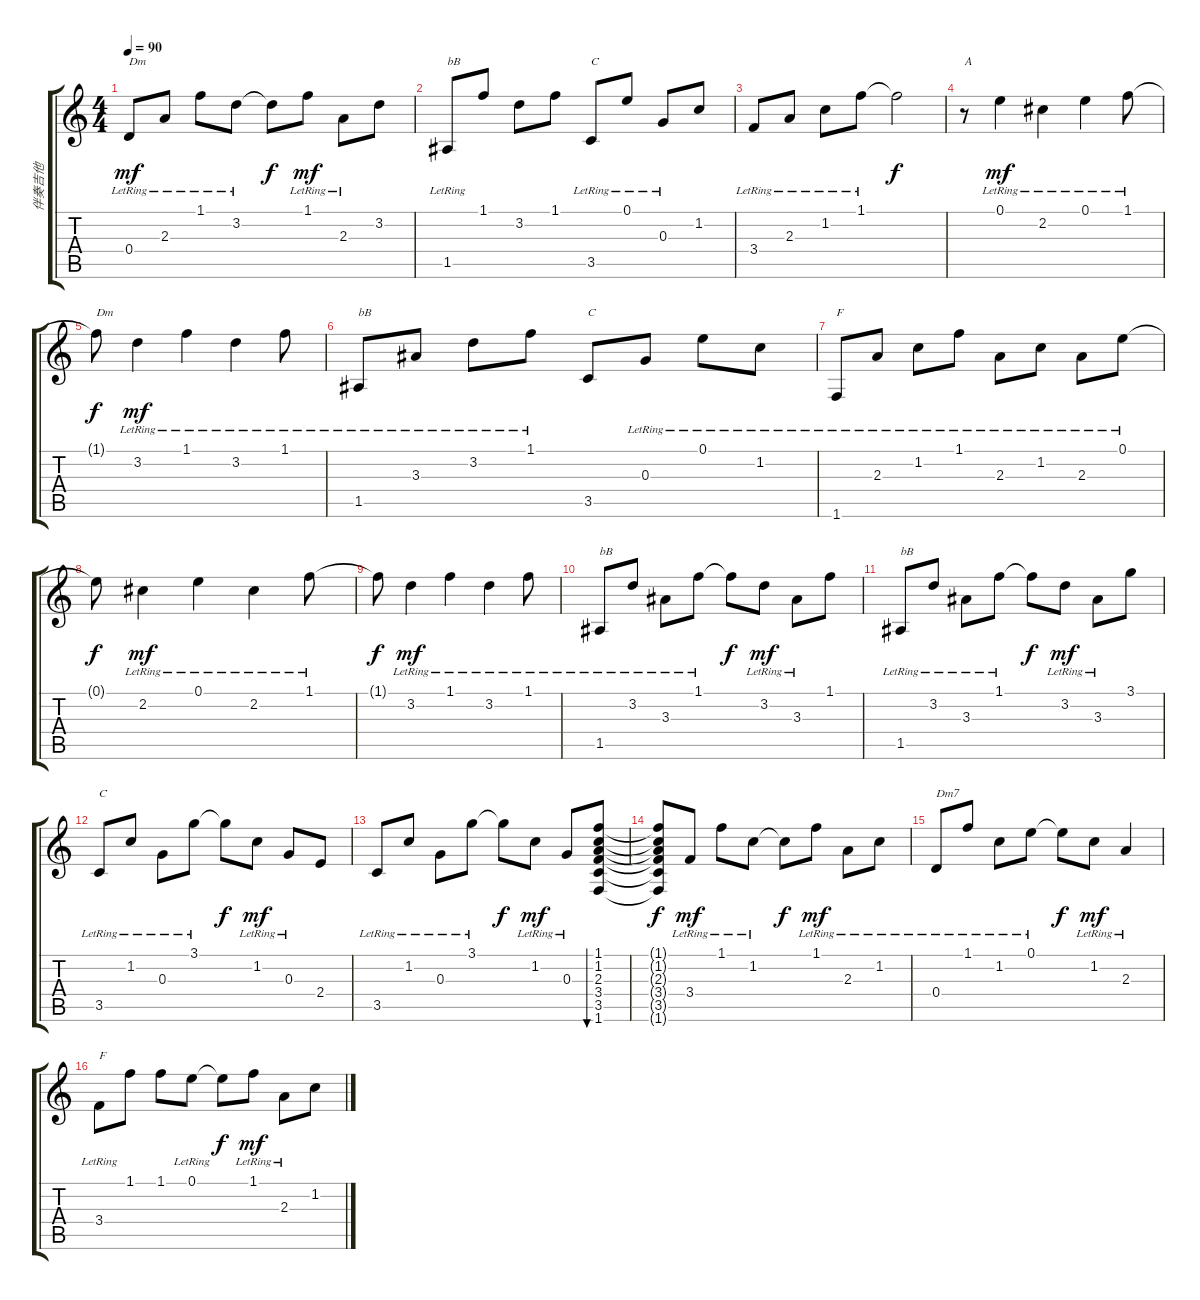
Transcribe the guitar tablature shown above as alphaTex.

\track ("伴奏吉他" "伴奏吉他") {instrument acousticguitarsteel}
\staff {score tabs}
\tuning (E4 B3 G3 D3 A2 E2) {hide}
\ts (4 4)
\tempo 90
\clef g2
\ks c
0.4{lr}.8{txt "Dm" dy mf} 2.3{lr}.8 1.1{lr}.8 3.2{lr}.8 3.2{t}.8{dy f} 1.1{lr}.8{dy mf} 2.3{lr}.8 3.2.8 |
1.5{lr}.8{txt "bB"} 1.1.8 3.2.8 1.1.8 3.5{lr}.8{txt "C"} 0.1{lr}.8 0.3{lr}.8 1.2.8 |
3.4{lr}.8 2.3{lr}.8 1.2{lr}.8 1.1{lr}.8 1.1{t}.2{dy f} |
r.8{txt "A"} 0.1{lr}.4{dy mf} 2.2{lr}.4 0.1{lr}.4 1.1{lr}.8 |
1.1{t}.8{txt "Dm" dy f} 3.2{lr}.4{dy mf} 1.1{lr}.4 3.2{lr}.4 1.1{lr}.8 |
1.5{lr}.8{txt "bB"} 3.3{lr}.8 3.2{lr}.8 1.1{lr}.8 3.5.8{txt "C"} 0.3{lr}.8 0.1{lr}.8 1.2{lr}.8 |
1.6{lr}.8{txt "F"} 2.3{lr}.8 1.2{lr}.8 1.1{lr}.8 2.3{lr}.8 1.2{lr}.8 2.3{lr}.8 0.1{lr}.8 |
0.1{t}.8{dy f} 2.2{lr}.4{dy mf} 0.1{lr}.4 2.2{lr}.4 1.1{lr}.8 |
1.1{t}.8{dy f} 3.2{lr}.4{dy mf} 1.1{lr}.4 3.2{lr}.4 1.1{lr}.8 |
1.5{lr}.8{txt "bB"} 3.2{lr}.8 3.3{lr}.8 1.1{lr}.8 1.1{t}.8{dy f} 3.2{lr}.8{dy mf} 3.3{lr}.8 1.1.8 |
1.5{lr}.8{txt "bB"} 3.2{lr}.8 3.3{lr}.8 1.1{lr}.8 1.1{t}.8{dy f} 3.2{lr}.8{dy mf} 3.3{lr}.8 3.1.8 |
3.5{lr}.8{txt "C"} 1.2{lr}.8 0.3{lr}.8 3.1{lr}.8 3.1{t}.8{dy f} 1.2{lr}.8{dy mf} 0.3{lr}.8 2.4.8 |
3.5{lr}.8 1.2{lr}.8 0.3{lr}.8 3.1{lr}.8 3.1{t}.8{dy f} 1.2{lr}.8{dy mf} 0.3{lr}.8 (1.1 1.2 2.3 3.4 3.5 1.6).8{bu 120} |
(1.1{t} 1.2{t} 2.3{t} 3.4{t} 3.5{t} 1.6{t}).8{dy f} 3.4{lr}.8{dy mf} 1.1{lr}.8 1.2{lr}.8 1.2{t}.8{dy f} 1.1{lr}.8{dy mf} 2.3{lr}.8 1.2{lr}.8 |
0.4{lr}.8{txt "Dm7"} 1.1{lr}.8 1.2{lr}.8 0.1{lr}.8 0.1{t}.8{dy f} 1.2{lr}.8{dy mf} 2.3{lr}.4 |
3.4{lr}.8{txt "F"} 1.1.8 1.1.8 0.1{lr}.8 0.1{t}.8{dy f} 1.1{lr}.8{dy mf} 2.3{lr}.8 1.2.8
